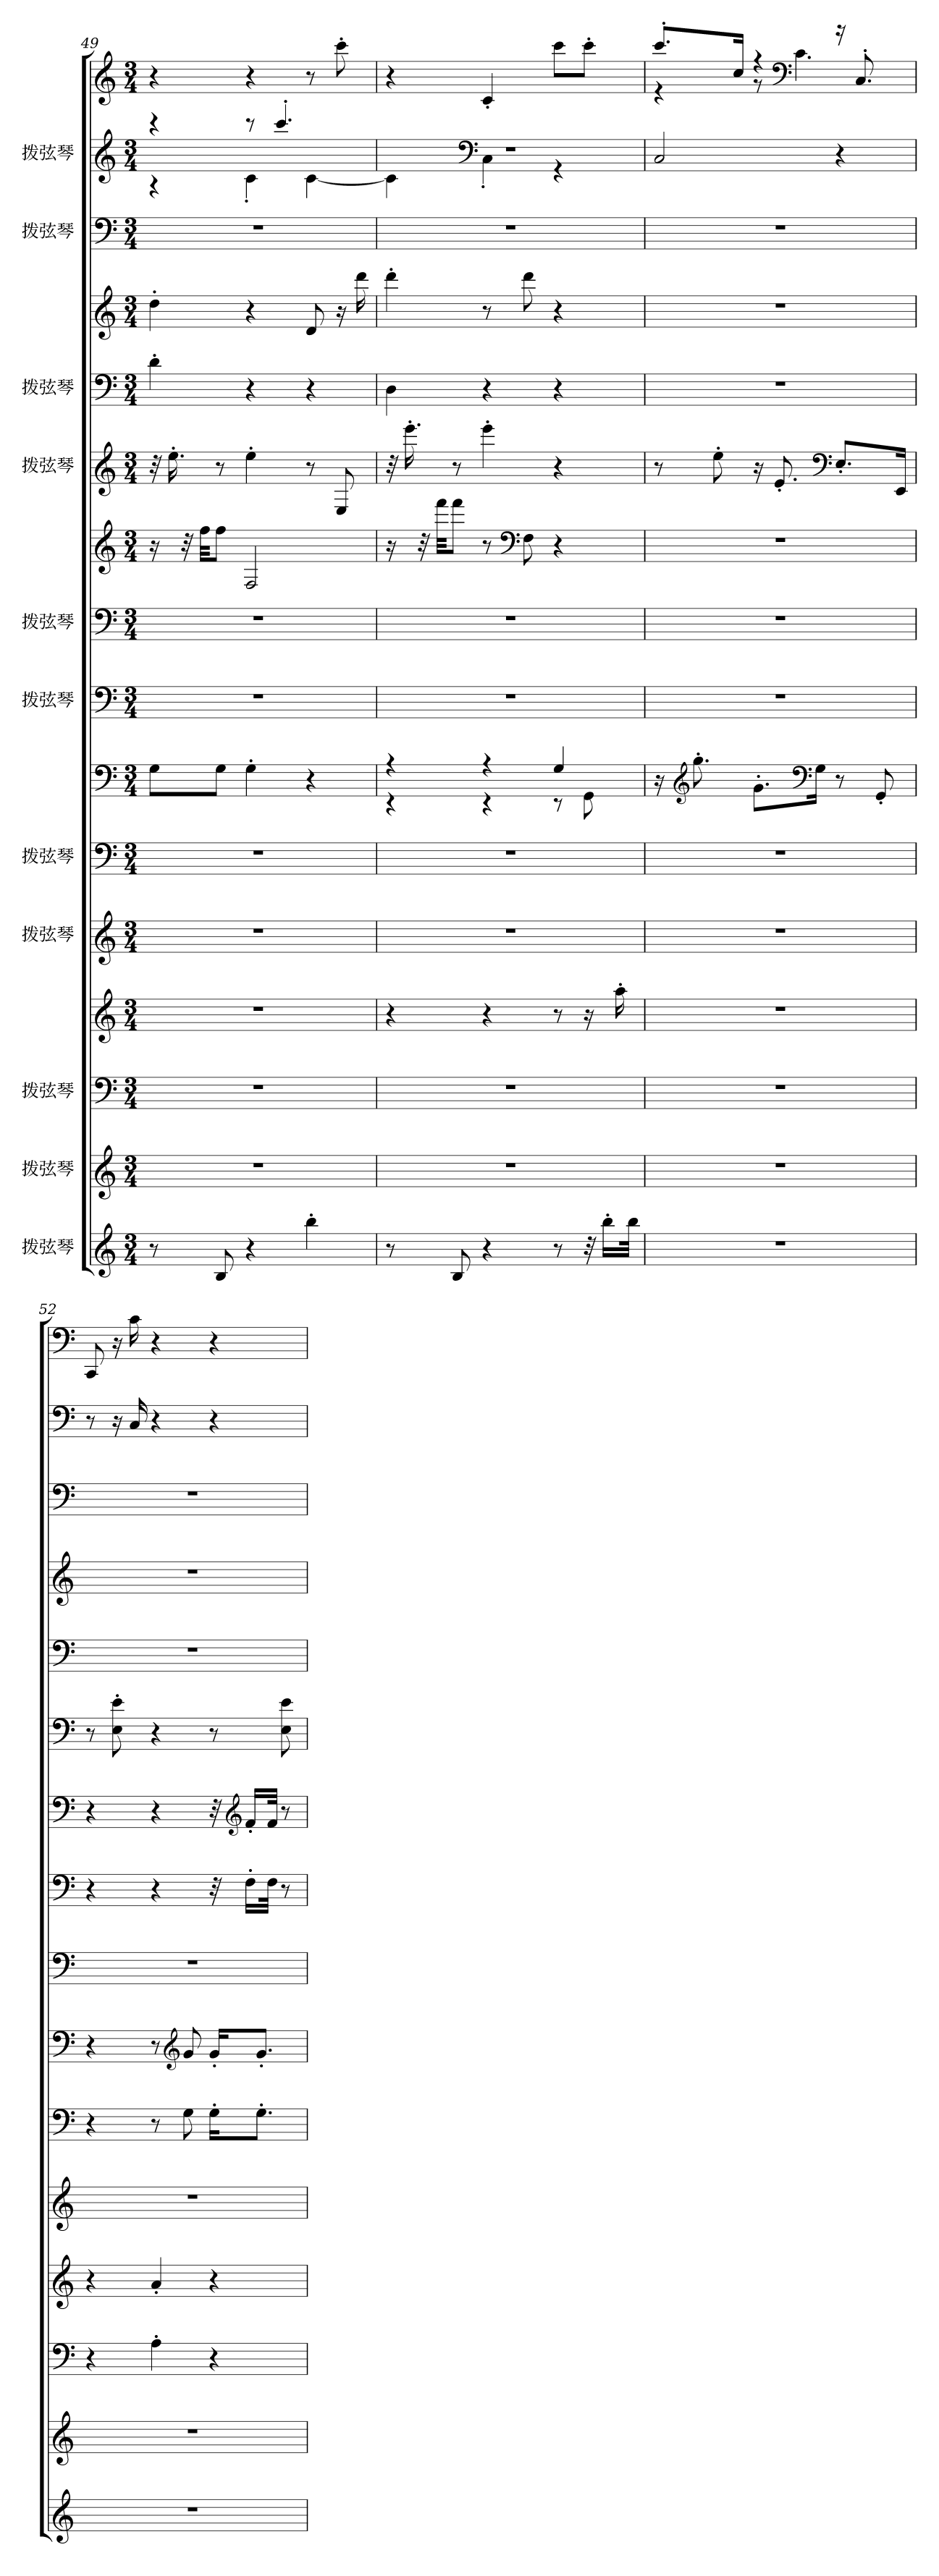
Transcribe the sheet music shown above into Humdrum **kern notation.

**kern	**kern	**kern	**kern	**kern	**kern	**kern	**kern	**kern	**kern	**kern	**kern	**kern	**kern	**kern	**kern
*part11	*part10	*part9	*part9	*part8	*part7	*part7	*part6	*part5	*part5	*part4	*part3	*part3	*part2	*part1	*part1
*staff16	*staff15	*staff14	*staff13	*staff12	*staff11	*staff10	*staff9	*staff8	*staff7	*staff6	*staff5	*staff4	*staff3	*staff2	*staff1
*I"拨弦琴	*I"拨弦琴	*I"拨弦琴	*	*I"拨弦琴	*I"拨弦琴	*	*I"拨弦琴	*I"拨弦琴	*	*I"拨弦琴	*I"拨弦琴	*	*I"拨弦琴	*I"拨弦琴	*
*clefG2	*clefG2	*clefF4	*clefG2	*clefG2	*clefF4	*clefF4	*clefF4	*clefF4	*clefG2	*clefG2	*clefF4	*clefG2	*clefF4	*clefG2	*clefG2
*k[]	*k[]	*k[]	*k[]	*k[]	*k[]	*k[]	*k[]	*k[]	*k[]	*k[]	*k[]	*k[]	*k[]	*k[]	*k[]
*M3/4	*M3/4	*M3/4	*M3/4	*M3/4	*M3/4	*M3/4	*M3/4	*M3/4	*M3/4	*M3/4	*M3/4	*M3/4	*M3/4	*M3/4	*M3/4
=49	=49	=49	=49	=49	=49	=49	=49	=49	=49	=49	=49	=49	=49	=49	=49
*	*	*	*	*	*	*	*	*	*	*	*	*	*	*^	*
8r	2.r	2.r	2.r	2.r	2.r	8G\L	2.r	2.r	16r	32r	4d'\	4dd'\	2.r	4r	4r	4r
.	.	.	.	.	.	.	.	.	.	16.ee'\	.	.	.	.	.	.
.	.	.	.	.	.	.	.	.	32r	.	.	.	.	.	.	.
.	.	.	.	.	.	.	.	.	32ff\KKL	.	.	.	.	.	.	.
8B/	.	.	.	.	.	8G\J	.	.	8ff\J	8r	.	.	.	.	.	.
4r	.	.	.	.	.	4G'\	.	.	2F/	4ee'\	4r	4r	.	8r	4c'\	4r
.	.	.	.	.	.	.	.	.	.	.	.	.	.	4.ccc'/	.	.
4bb'\	.	.	.	.	.	4r	.	.	.	8r	4r	8d/	.	.	[4c\	8r
.	.	.	.	.	.	.	.	.	.	8E/	.	16r	.	.	.	8ccc'\
.	.	.	.	.	.	.	.	.	.	.	.	16ddd\	.	.	.	.
=50	=50	=50	=50	=50	=50	=50	=50	=50	=50	=50	=50	=50	=50	=50	=50	=50
*	*	*	*	*	*	*^	*	*	*	*	*	*	*	*	*	*
8r	2.r	2.r	4r	2.r	2.r	4r	4r	2.r	2.r	16r	32r	4D\	4ddd'\	2.r	2.r	4c\]	4r
.	.	.	.	.	.	.	.	.	.	.	16.eee'\	.	.	.	.	.	.
.	.	.	.	.	.	.	.	.	.	32r	.	.	.	.	.	.	.
.	.	.	.	.	.	.	.	.	.	32fff\KKL	.	.	.	.	.	.	.
8B/	.	.	.	.	.	.	.	.	.	8fff\J	8r	.	.	.	.	.	.
*	*	*	*	*	*	*	*	*	*	*	*	*	*	*	*clefF4	*	*
4r	.	.	4r	.	.	4r	4r	.	.	8r	4eee'\	4r	8r	.	.	4C'\	4c'/
*	*	*	*	*	*	*	*	*	*	*clefF4	*	*	*	*	*	*	*
.	.	.	.	.	.	.	.	.	.	8F\	.	.	8ddd\	.	.	.	.
8r	.	.	8r	.	.	4G/	8r	.	.	4r	4r	4r	4r	.	.	4r	8ccc\L
32r	.	.	16r	.	.	.	8GG\	.	.	.	.	.	.	.	.	.	8ccc'\J
16bb'\LL	.	.	.	.	.	.	.	.	.	.	.	.	.	.	.	.	.
.	.	.	16aa'\	.	.	.	.	.	.	.	.	.	.	.	.	.	.
32bb\JJk	.	.	.	.	.	.	.	.	.	.	.	.	.	.	.	.	.
*	*	*	*	*	*	*v	*v	*	*	*	*	*	*	*	*v	*v	*
!!LO:PB:g=z
=51	=51	=51	=51	=51	=51	=51	=51	=51	=51	=51	=51	=51	=51	=51	=51
*	*	*	*	*	*	*	*	*	*	*	*	*	*	*	*^
2.r	2.r	2.r	2.r	2.r	2.r	16r	2.r	2.r	2.r	8r	2.r	2.r	2.r	2C/	8.ccc'/L	4r
*	*	*	*	*	*	*clefG2	*	*	*	*	*	*	*	*	*	*
.	.	.	.	.	.	8.gg'\	.	.	.	.	.	.	.	.	.	.
.	.	.	.	.	.	.	.	.	.	8ee'\	.	.	.	.	.	.
.	.	.	.	.	.	.	.	.	.	.	.	.	.	.	16cc/Jk	.
.	.	.	.	.	.	8.g'\L	.	.	.	16r	.	.	.	.	4r	8r
.	.	.	.	.	.	.	.	.	.	8.e'/	.	.	.	.	.	.
*	*	*	*	*	*	*	*	*	*	*	*	*	*	*	*clefF4	*
.	.	.	.	.	.	.	.	.	.	.	.	.	.	.	.	4.c\
*	*	*	*	*	*	*clefF4	*	*	*	*	*	*	*	*	*	*
.	.	.	.	.	.	16G\Jk	.	.	.	.	.	.	.	.	.	.
*	*	*	*	*	*	*	*	*	*	*clefF4	*	*	*	*	*	*
.	.	.	.	.	.	8r	.	.	.	8.E'/L	.	.	.	4r	16r	.
.	.	.	.	.	.	.	.	.	.	.	.	.	.	.	8.C'/	.
.	.	.	.	.	.	8GG'/	.	.	.	.	.	.	.	.	.	.
.	.	.	.	.	.	.	.	.	.	16EE/Jk	.	.	.	.	.	.
*	*	*	*	*	*	*	*	*	*	*	*	*	*	*	*v	*v
=52	=52	=52	=52	=52	=52	=52	=52	=52	=52	=52	=52	=52	=52	=52	=52
2.r	2.r	4r	4r	2.r	4r	4r	2.r	4r	4r	8r	2.r	2.r	2.r	8r	8CC/
.	.	.	.	.	.	.	.	.	.	8E\' 8e\'	.	.	.	16r	16r
.	.	.	.	.	.	.	.	.	.	.	.	.	.	16C/	16c\
.	.	4A'\	4a'/	.	8r	8r	.	4r	4r	4r	.	.	.	4r	4r
*	*	*	*	*	*	*clefG2	*	*	*	*	*	*	*	*	*
.	.	.	.	.	8G\	8g/	.	.	.	.	.	.	.	.	.
.	.	4r	4r	.	16G'\KL	16g'/KL	.	32r	32r	8r	.	.	.	4r	4r
*	*	*	*	*	*	*	*	*	*clefG2	*	*	*	*	*	*
.	.	.	.	.	.	.	.	16F'\LL	16f'/LL	.	.	.	.	.	.
.	.	.	.	.	8.G'\J	8.g'/J	.	.	.	.	.	.	.	.	.
.	.	.	.	.	.	.	.	32F\JJk	32f/JJk	.	.	.	.	.	.
.	.	.	.	.	.	.	.	8r	8r	8E\ 8e\	.	.	.	.	.
=	=	=	=	=	=	=	=	=	=	=	=	=	=	=	=
*-	*-	*-	*-	*-	*-	*-	*-	*-	*-	*-	*-	*-	*-	*-	*-
